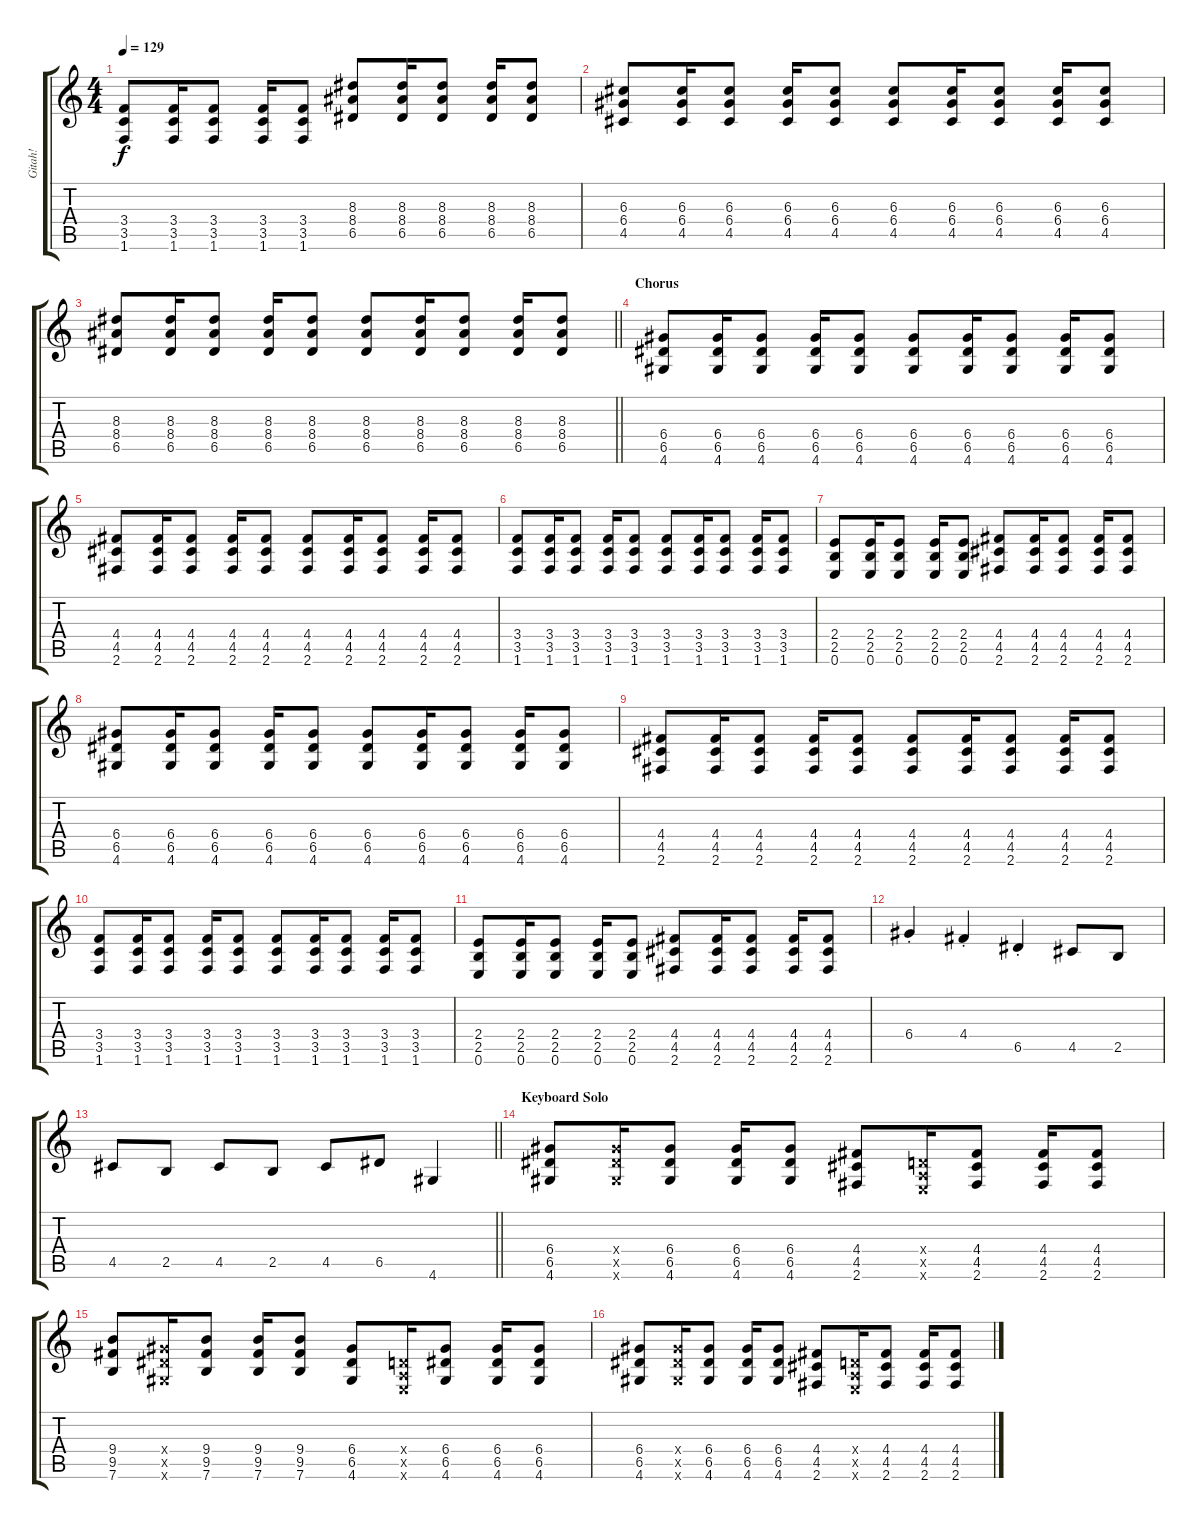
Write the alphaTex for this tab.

\track ("Gitah!" "Gitah!") {instrument overdrivenguitar}
\staff {score tabs}
\tuning (E4 B3 G3 D3 A2 E2) {hide}
\ts (4 4)
\tempo 129
\clef g2
\ks c
(3.4 3.5 1.6).8{dy f} (3.4 3.5 1.6).16 (3.4 3.5 1.6).8 (3.4 3.5 1.6).16 (3.4 3.5 1.6).8 (8.3 8.4 6.5).8 (8.3 8.4 6.5).16 (8.3 8.4 6.5).8 (8.3 8.4 6.5).16 (8.3 8.4 6.5).8 |
(6.3 6.4 4.5).8 (6.3 6.4 4.5).16 (6.3 6.4 4.5).8 (6.3 6.4 4.5).16 (6.3 6.4 4.5).8 (6.3 6.4 4.5).8 (6.3 6.4 4.5).16 (6.3 6.4 4.5).8 (6.3 6.4 4.5).16 (6.3 6.4 4.5).8 |
\barLineRight lightlight
(8.3 8.4 6.5).8 (8.3 8.4 6.5).16 (8.3 8.4 6.5).8 (8.3 8.4 6.5).16 (8.3 8.4 6.5).8 (8.3 8.4 6.5).8 (8.3 8.4 6.5).16 (8.3 8.4 6.5).8 (8.3 8.4 6.5).16 (8.3 8.4 6.5).8 |
\section ("" "Chorus")
(6.4 6.5 4.6).8{balance 8} (6.4 6.5 4.6).16 (6.4 6.5 4.6).8 (6.4 6.5 4.6).16 (6.4 6.5 4.6).8 (6.4 6.5 4.6).8 (6.4 6.5 4.6).16 (6.4 6.5 4.6).8 (6.4 6.5 4.6).16 (6.4 6.5 4.6).8 |
(4.4 4.5 2.6).8 (4.4 4.5 2.6).16 (4.4 4.5 2.6).8 (4.4 4.5 2.6).16 (4.4 4.5 2.6).8 (4.4 4.5 2.6).8 (4.4 4.5 2.6).16 (4.4 4.5 2.6).8 (4.4 4.5 2.6).16 (4.4 4.5 2.6).8 |
(3.4 3.5 1.6).8 (3.4 3.5 1.6).16 (3.4 3.5 1.6).8 (3.4 3.5 1.6).16 (3.4 3.5 1.6).8 (3.4 3.5 1.6).8 (3.4 3.5 1.6).16 (3.4 3.5 1.6).8 (3.4 3.5 1.6).16 (3.4 3.5 1.6).8 |
(2.4 2.5 0.6).8 (2.4 2.5 0.6).16 (2.4 2.5 0.6).8 (2.4 2.5 0.6).16 (2.4 2.5 0.6).8 (4.4 4.5 2.6).8 (4.4 4.5 2.6).16 (4.4 4.5 2.6).8 (4.4 4.5 2.6).16 (4.4 4.5 2.6).8 |
(6.4 6.5 4.6).8 (6.4 6.5 4.6).16 (6.4 6.5 4.6).8 (6.4 6.5 4.6).16 (6.4 6.5 4.6).8 (6.4 6.5 4.6).8 (6.4 6.5 4.6).16 (6.4 6.5 4.6).8 (6.4 6.5 4.6).16 (6.4 6.5 4.6).8 |
(4.4 4.5 2.6).8 (4.4 4.5 2.6).16 (4.4 4.5 2.6).8 (4.4 4.5 2.6).16 (4.4 4.5 2.6).8 (4.4 4.5 2.6).8 (4.4 4.5 2.6).16 (4.4 4.5 2.6).8 (4.4 4.5 2.6).16 (4.4 4.5 2.6).8 |
(3.4 3.5 1.6).8 (3.4 3.5 1.6).16 (3.4 3.5 1.6).8 (3.4 3.5 1.6).16 (3.4 3.5 1.6).8 (3.4 3.5 1.6).8 (3.4 3.5 1.6).16 (3.4 3.5 1.6).8 (3.4 3.5 1.6).16 (3.4 3.5 1.6).8 |
(2.4 2.5 0.6).8 (2.4 2.5 0.6).16 (2.4 2.5 0.6).8 (2.4 2.5 0.6).16 (2.4 2.5 0.6).8 (4.4 4.5 2.6).8 (4.4 4.5 2.6).16 (4.4 4.5 2.6).8 (4.4 4.5 2.6).16 (4.4 4.5 2.6).8 |
6.4{st}.4{balance 0} 4.4{st}.4 6.5{st}.4 4.5.8 2.5.8 |
\barLineRight lightlight
4.5.8 2.5.8 4.5.8 2.5.8 4.5.8 6.5.8 4.6.4 |
\section ("" "Keyboard Solo")
(6.4 6.5 4.6).8 (6.4{x} 6.5{x} 4.6{x}).16 (6.4 6.5 4.6).8 (6.4 6.5 4.6).16 (6.4 6.5 4.6).8 (4.4 4.5 2.6).8 (0.4{x} 0.5{x} 0.6{x}).16 (4.4 4.5 2.6).8 (4.4 4.5 2.6).16 (4.4 4.5 2.6).8 |
(9.4 9.5 7.6).8 (6.4{x} 6.5{x} 4.6{x}).16 (9.4 9.5 7.6).8 (9.4 9.5 7.6).16 (9.4 9.5 7.6).8 (6.4 6.5 4.6).8 (0.4{x} 0.5{x} 0.6{x}).16 (6.4 6.5 4.6).8 (6.4 6.5 4.6).16 (6.4 6.5 4.6).8 |
(6.4 6.5 4.6).8 (6.4{x} 6.5{x} 4.6{x}).16 (6.4 6.5 4.6).8 (6.4 6.5 4.6).16 (6.4 6.5 4.6).8 (4.4 4.5 2.6).8 (0.4{x} 0.5{x} 0.6{x}).16 (4.4 4.5 2.6).8 (4.4 4.5 2.6).16 (4.4 4.5 2.6).8
